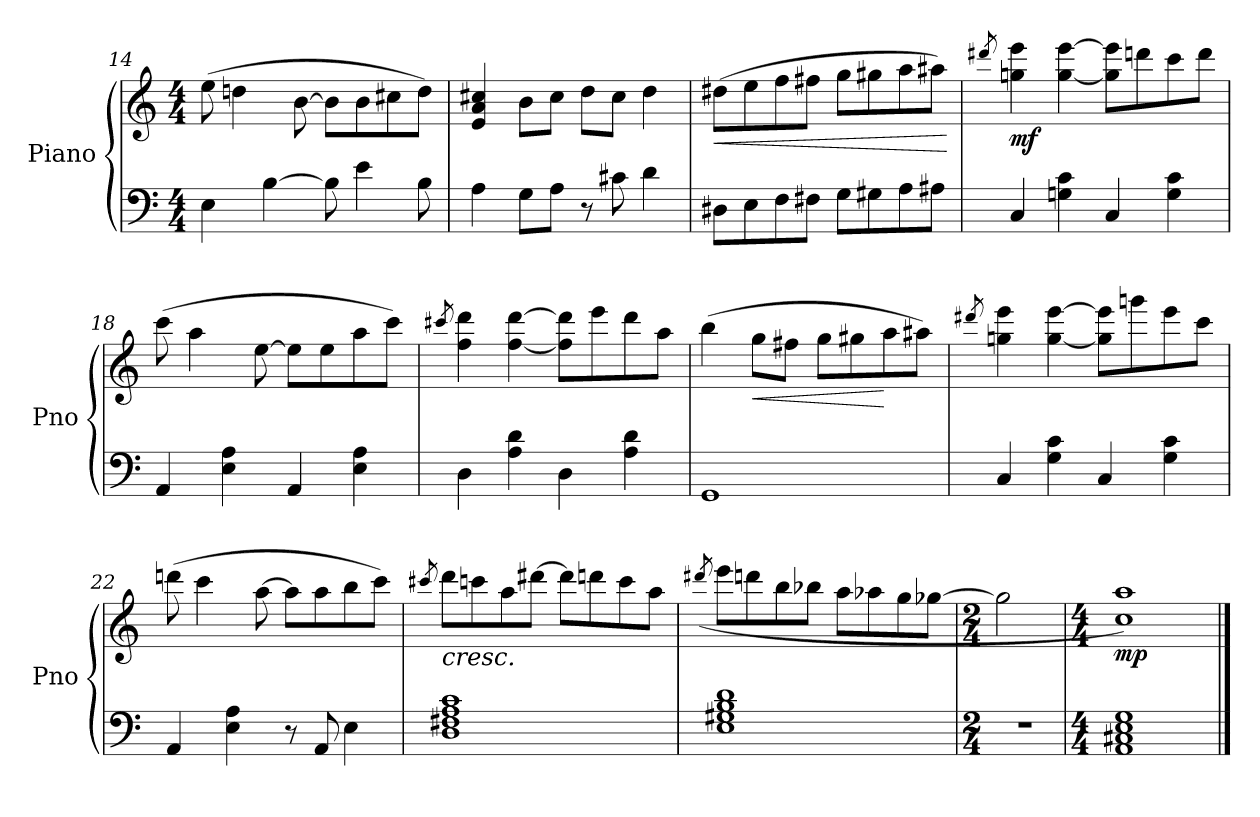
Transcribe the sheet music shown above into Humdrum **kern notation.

**kern	**kern	**dynam
*part1	*part1	*part1
*staff2	*staff1	*staff1/2
*I"Piano	*	*
*I'Pno	*	*
*clefF4	*clefG2	*
*k[]	*k[]	*
*M4/4	*M4/4	*
=14	=14	=14
4E<\	(>8ee\	.
.	4ddn\	.
[4B<\	.	.
.	[8b\	.
8B\]	8b\L]	.
4e<\	8b\	.
.	8cc#X\	.
8B\	8dd\J)	.
=15	=15	=15
4A\	4e/ 4a/ 4cc#X/	.
8G\L	8b\L	.
8A\J	8cc#\J	.
8r	8dd\L	.
8c#X\	8cc#\J	.
4d\	4dd\	.
!!LO:LB:g=z
=16	=16	=16
!	!	!LO:HP:b
8D#X<\L	(>8dd#X\L	<
8E<\	8ee\	.
8F<\	8ff\	.
8F#X<\J	8ff#X\J	.
8G<\L	8gg\L	.
8G#X\	8gg#X\	.
8A\	8aa\	.
8A#X\J	8aa#X\J)	.
.	.	[
=17	=17	=17
.	8qddd#X/	.
!	!	!LO:DY:b
4C/	4ggn\ 4eee\	mf
4Gn\ 4c\	[4gg\ [4eee\	.
4C/	8gg\] 8eee\]L	.
.	8dddn\	.
4G\ 4c\	8ccc\	.
.	8ddd\J	.
=18	=18	=18
4AA/	(>8ccc\	.
.	4aa\	.
4E\ 4A\	.	.
.	[8ee\	.
4AA/	8ee\L]	.
.	8ee\	.
4E\ 4A\	8aa\	.
.	8ccc\J)	.
=19	=19	=19
.	8qccc#X/	.
4D\	4ff\ 4ddd\	.
4A\ 4d\	[4ff\ [4ddd\	.
4D\	8ff\] 8ddd\]L	.
.	8eee\	.
4A\ 4d\	8ddd\	.
.	8aa\J	.
=20	=20	=20
1GG	(>4bb\	.
!	!	!LO:HP:b
.	8gg\L	<
.	8ff#X\J	.
.	8gg\L	.
.	8gg#X\	.
.	8aa\	[
.	8aa#X\J)	.
!!LO:LB:g=z
=21	=21	=21
.	8qddd#X/	.
4C/	4ggn\ 4eee\	.
4G\ 4c\	[4gg\ [4eee\	.
4C/	8gg\] 8eee\]L	.
.	8gggn\	.
4G\ 4c\	8eee\	.
.	8ccc\J	.
=22	=22	=22
4AA/	(>8dddn\	.
.	4ccc\	.
4E\ 4A\	.	.
.	[8aa\	.
8r	8aa\L]	.
8AA/	8aa\	.
4E\	8bb\	.
.	8ccc\J)	.
=23	=23	=23
.	8qccc#X/	.
!	!LO:TX:b:i:t=cresc.	!
1D 1F#X 1A 1c	8ddd\L	.
.	8cccn\	.
.	8aa\	.
.	[8ddd#X\J	.
.	8ddd#\L]	.
.	8dddn\	.
.	8ccc\	.
.	8aa\J	.
=24	=24	=24
.	(>8qddd#X/	.
1E 1G#X 1B 1d	8eee\L	.
.	8dddn\	.
.	8bb\	.
.	8bb-X\J	.
.	8aa\L	.
.	8aa-X\	.
.	8gg\	.
.	[8gg-X\J	.
=25	=25	=25
*M2/4	*M2/4	*
2r	2gg-\]	.
!!LO:LB:g=z
=26	=26	=26
*M4/4	*M4/4	*
!	!	!LO:DY:b
1AA 1C#X 1E 1G	1cc 1aa)	mp
==	==	==
*-	*-	*-
